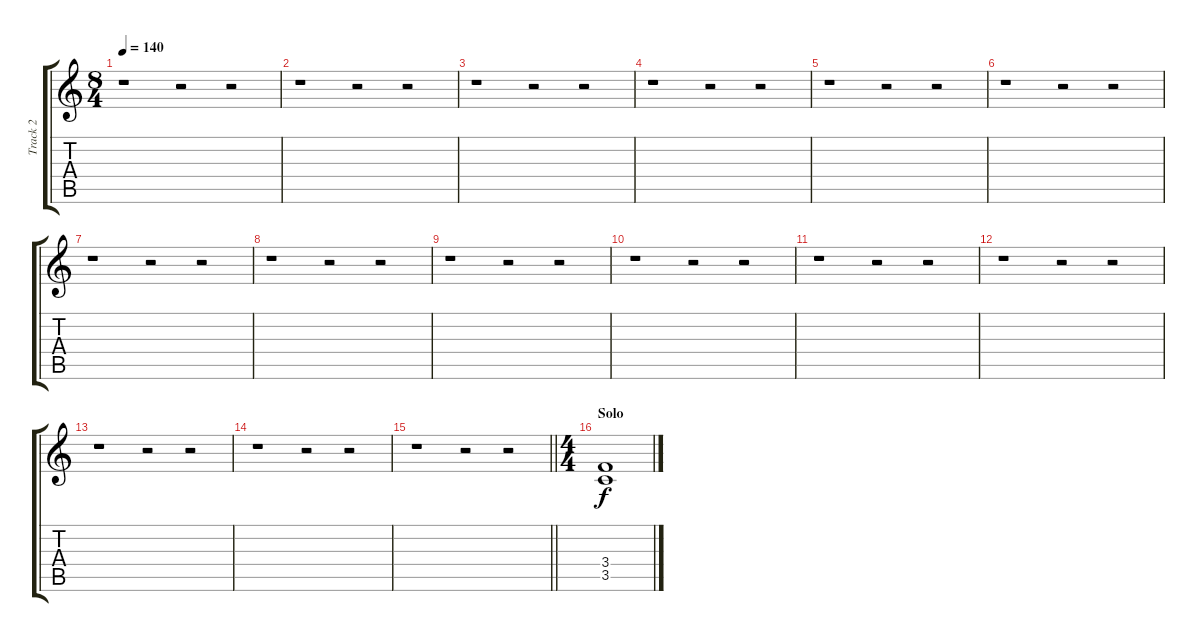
\track ("Track 2" "Track 2") {instrument distortionguitar}
\staff {score tabs}
\tuning (E4 B3 G3 D3 A2 E2) {hide}
\ts (8 4)
\tempo 140
\clef g2
\ks c
r.1{dy mf} r.2 r.2 |
r.1 r.2 r.2 |
r.1 r.2 r.2 |
r.1 r.2 r.2 |
r.1 r.2 r.2 |
r.1 r.2 r.2 |
r.1 r.2 r.2 |
r.1 r.2 r.2 |
r.1 r.2 r.2 |
r.1 r.2 r.2 |
r.1 r.2 r.2 |
r.1 r.2 r.2 |
r.1 r.2 r.2 |
r.1 r.2 r.2 |
\barLineRight lightlight
r.1 r.2 r.2 |
\ts (4 4)
\section ("" "Solo")
(3.4 3.5).1{dy f}
